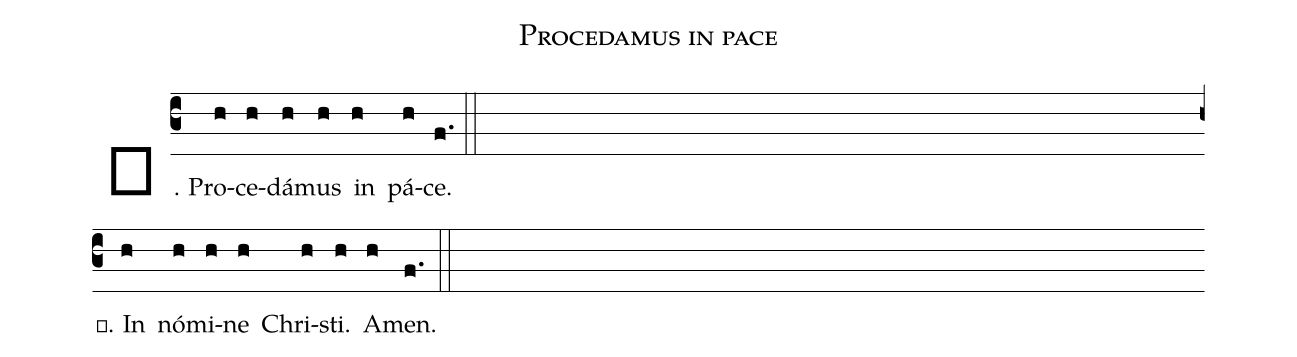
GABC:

name:Procedamus in pace;
%%
(c3) ℣. Pr{o}(h)ce(h)dá(h)mus(h) in(h) pá(h)ce.(f.) (::Z)

℟. {I}n(h) nó(h)mi(h)ne(h) Chri(h)sti.(h) A(h)men.(f.) (::)
